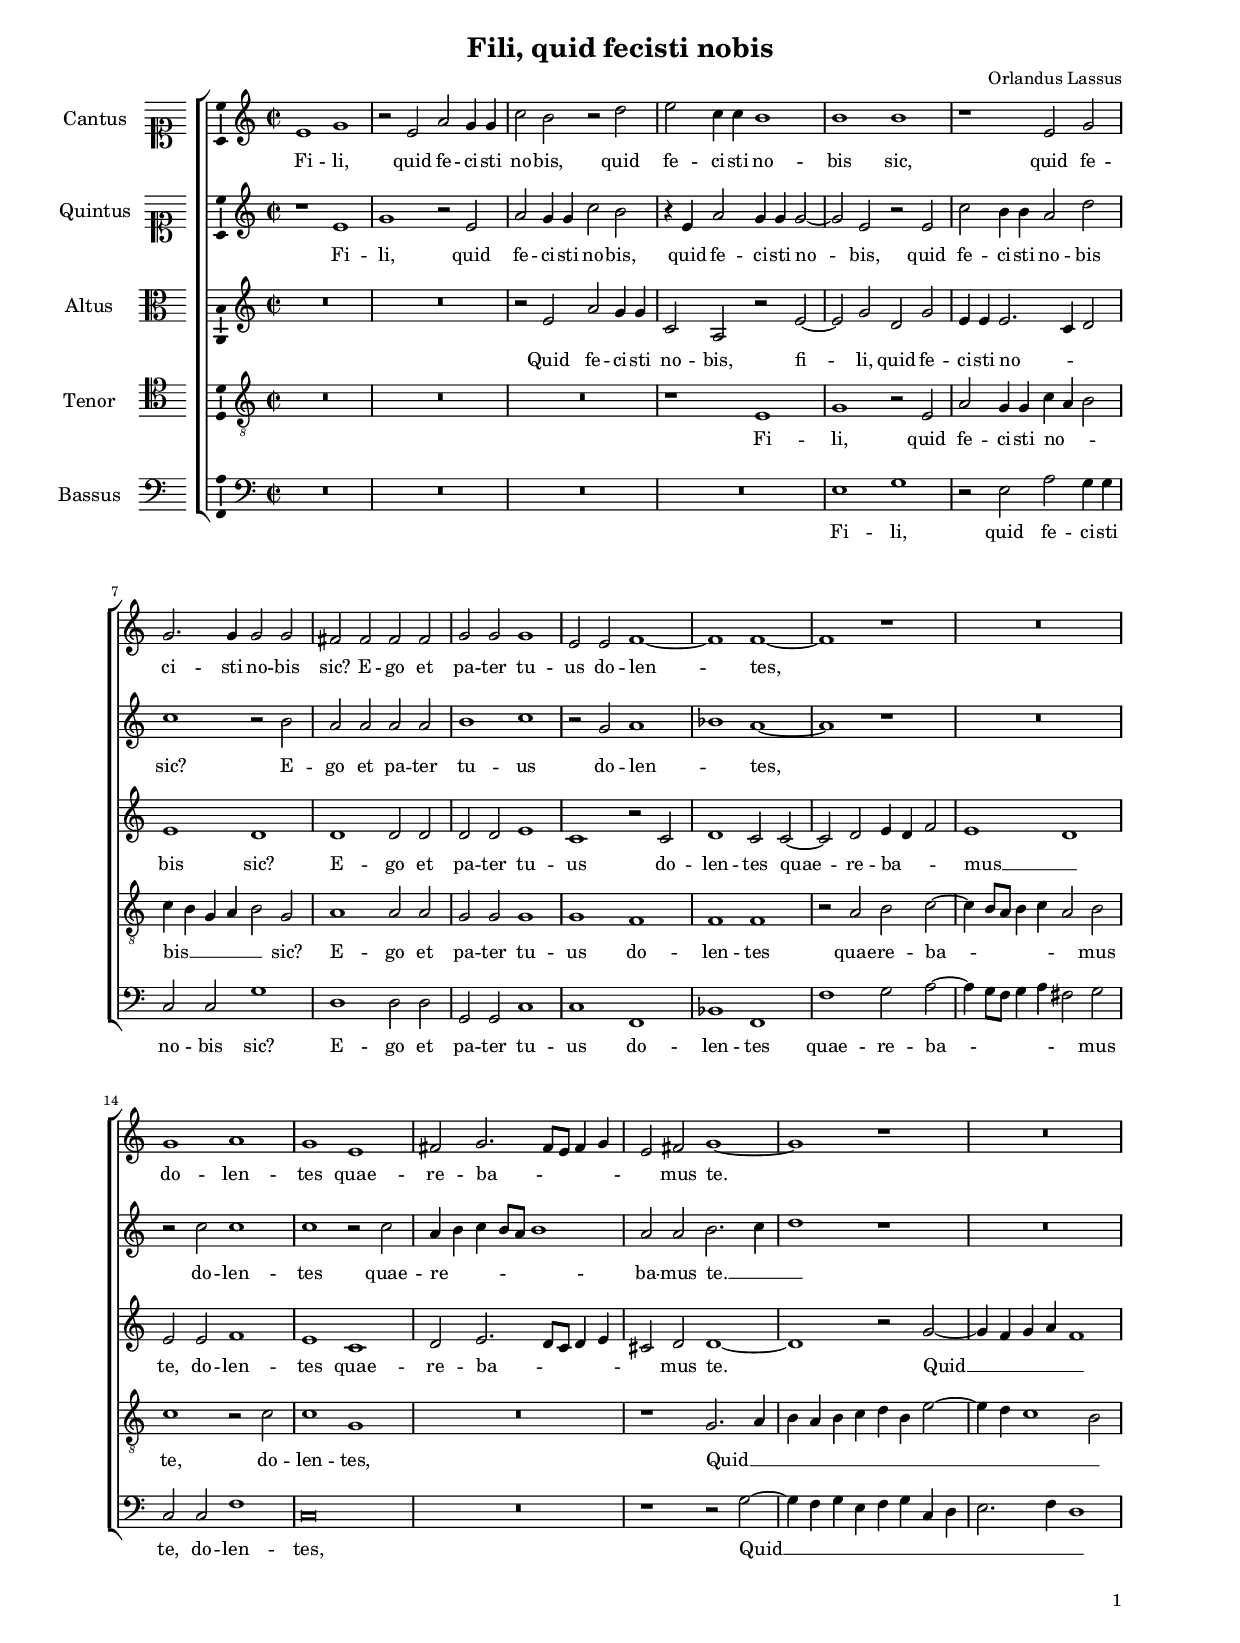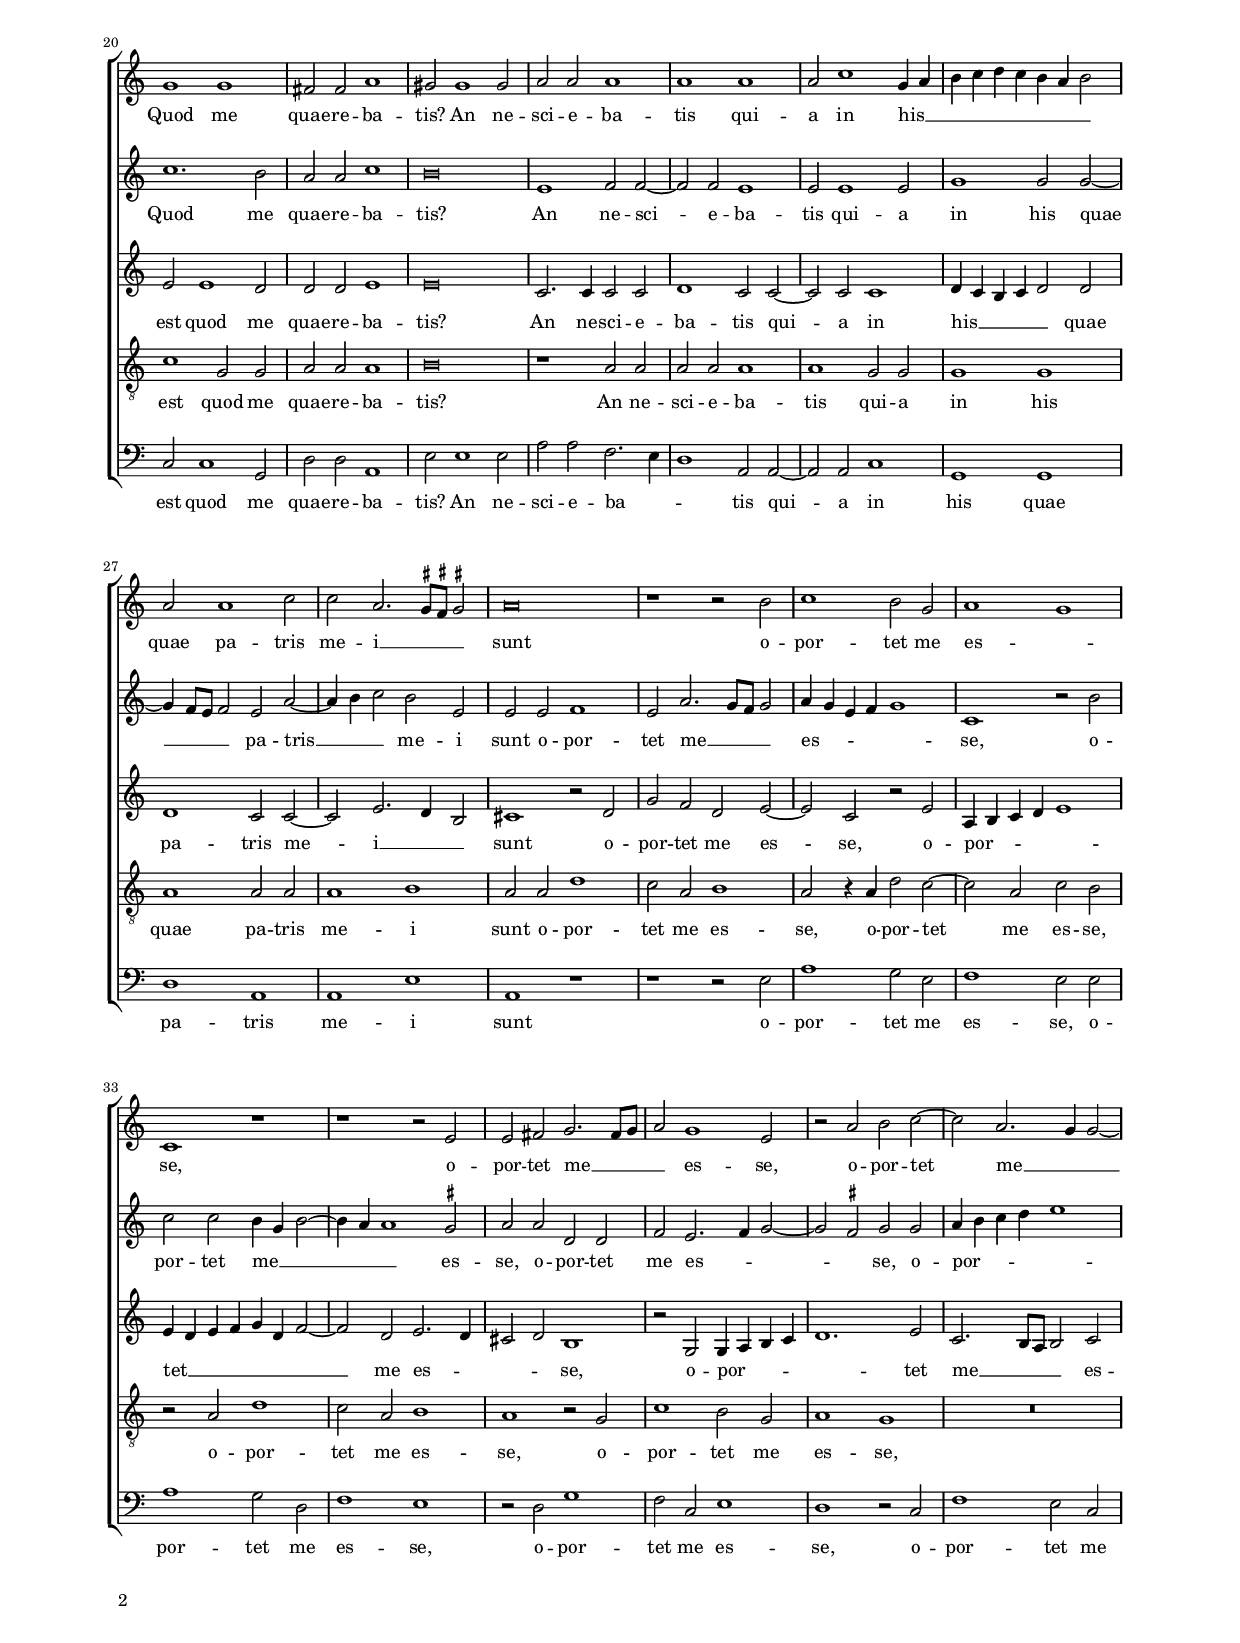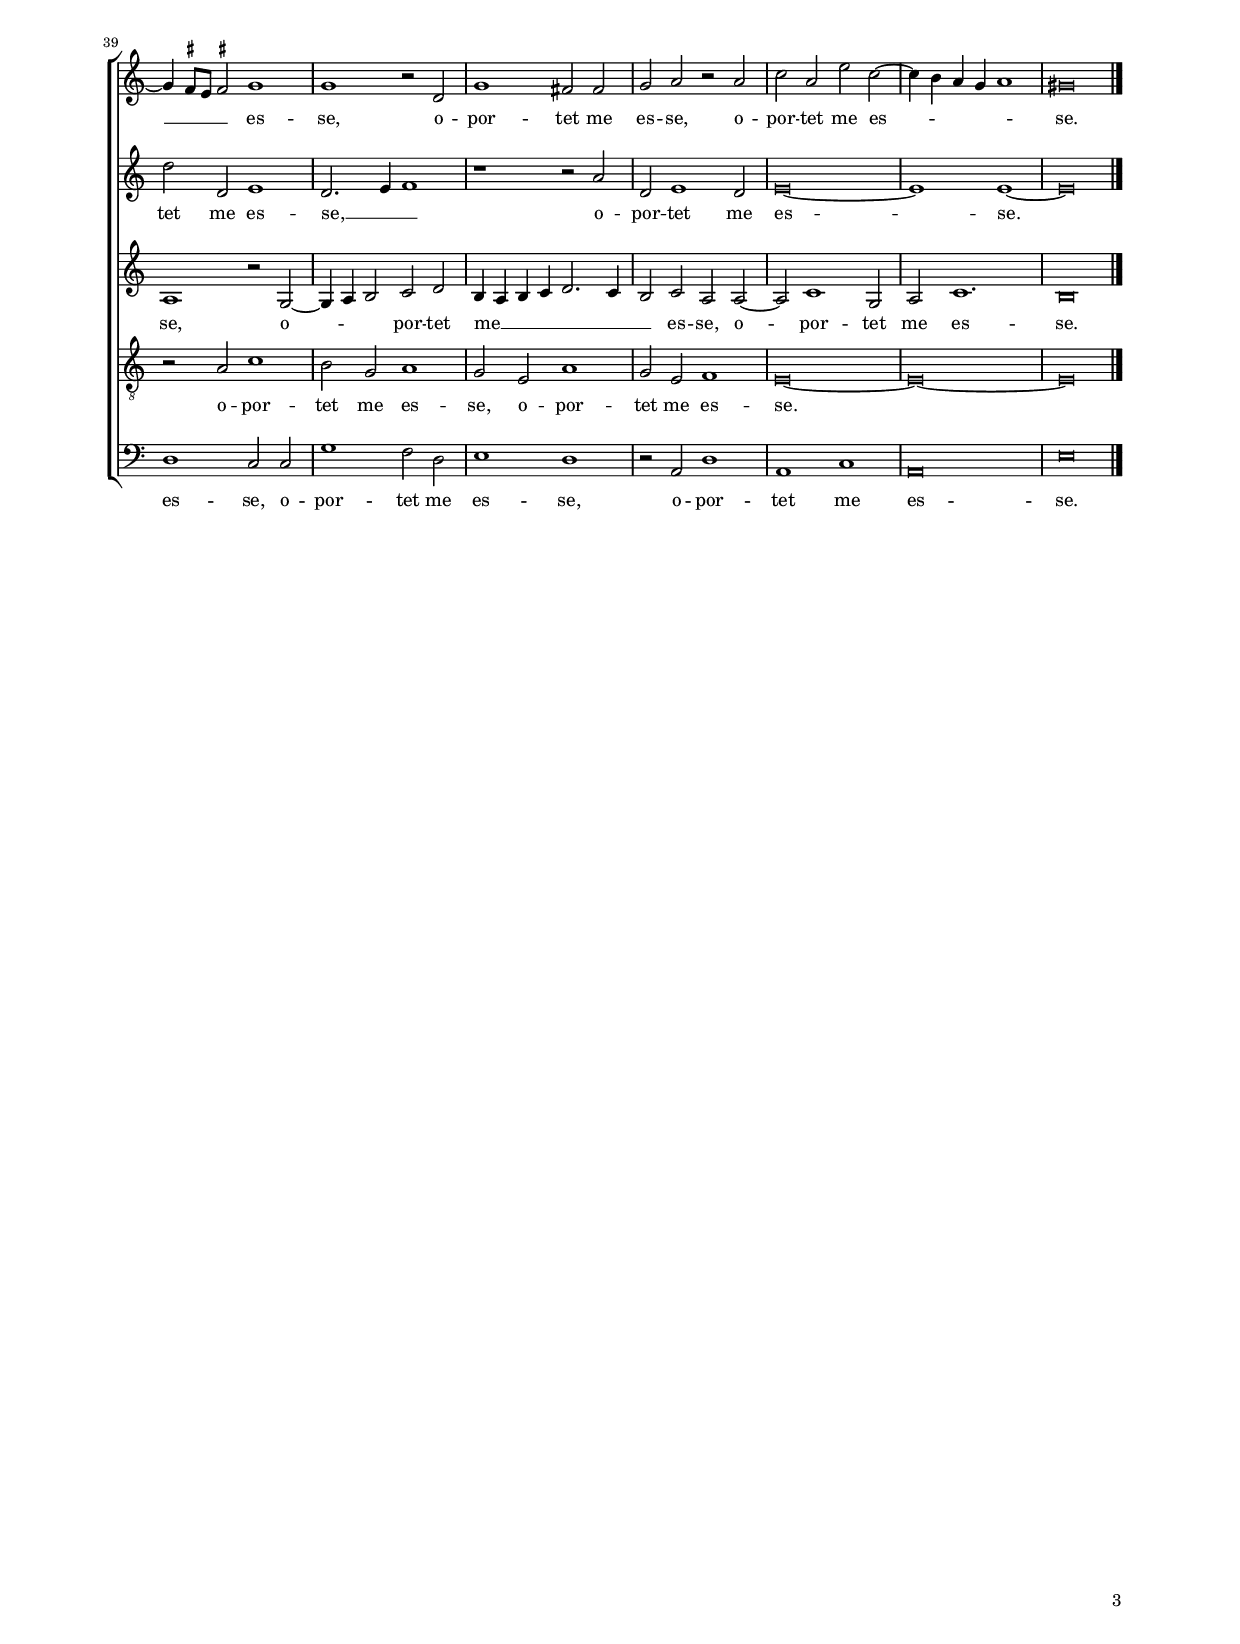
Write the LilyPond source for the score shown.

\header
{
  title="Fili, quid fecisti nobis"
  composer="Orlandus Lassus"
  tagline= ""
}

\version "2.22.0"
\include "deutsch.ly"
#(set-global-staff-size 15)
#(ly:set-option 'point-and-click #f)

	
global = {
	\key c \major
	\time 2/2 \set Score.measureLength = #(ly:make-moment 2/1)
    \set Score.tempoHideNote = ##t
    \tempo 2 = 90
	\skip 1*2*45 \bar "|."
	}

	ficta = { \once \set suggestAccidentals = ##t }
	
	forget = #(define-music-function (music) (ly:music?) #{
		\accidentalStyle forget
		$music
		\accidentalStyle default
		#})
    
    m = \melisma
    me = \melismaEnd


\paper
	{
	top-margin = 1.8 \cm
	bottom-margin = 1.2 \cm
	left-margin = 2 \cm
	right-margin = 2 \cm
	ragged-bottom = ##f
	ragged-last-bottom = ##t
	print-page-number = ##f
	system-system-spacing = #'((basic-distance . 17) (minimum-distance . 14) (padding . 7) (strechability . 150))
    oddFooterMarkup=\markup   \fill-line { "" \fromproperty #'page:page-number-string }
    evenFooterMarkup=\markup  \fill-line { \fromproperty #'page:page-number-string "" }
    last-bottom-spacing = #'((basic-distance . 12) (minimum-distance . 7) (padding . 4))
%	systems-per-page = 3
%	min-systems-per-page = 3
	}


incipitcantus = \markup { \score {
	{
	\set Staff.instrumentName = \markup { \fontsize #1 "Cantus" }
	\key c \major
	\clef soprano
	s4 \bar ""
	}
	\layout  {
	ragged-right = ##t
	indent = 1.6 \cm
	line-width = 2.4\cm
	\context { \Staff \remove Time_signature_engraver }
	\override Staff.Clef.Y-extent = #'(0 . 0)
	}} \hspace #1 }
	
       
incipitquintus = \markup { \score {
	{
	\set Staff.instrumentName = \markup { \fontsize #1 "Quintus" }
	\key c \major
	\clef soprano
	s4 \bar ""
	}
	\layout  {
	ragged-right = ##t
	indent = 1.6 \cm
	line-width = 2.4\cm
	\context { \Staff \remove Time_signature_engraver }
	\override Staff.Clef.Y-extent = #'(0 . 0)
	}} \hspace #1 }
      
      
incipitaltus = \markup { \score {
	{
	\set Staff.instrumentName = \markup { \fontsize #1 "Altus" }
	\key c \major
	\clef alto
	s4 \bar ""
	}
	\layout  {
	ragged-right = ##t
	indent = 1.6 \cm
	line-width = 2.4\cm
	\context { \Staff \remove Time_signature_engraver }
	\override Staff.Clef.Y-extent = #'(0 . 0)
	}} \hspace #1 }


incipittenor = \markup { \score {
	{
	\set Staff.instrumentName = \markup { \fontsize #1 "Tenor" }
	\key c \major
	\clef tenor
	s4 \bar ""
	}
	\layout  {
	ragged-right = ##t
	indent = 1.6 \cm
	line-width = 2.4\cm
	\context { \Staff \remove Time_signature_engraver }
	\override Staff.Clef.Y-extent = #'(0 . 0)
	}} \hspace #1 }
      
      
incipitbassus = \markup { \score {
	{
	\set Staff.instrumentName = \markup { \fontsize #1 "Bassus" }
	\key c \major
	\clef bass
	s4 \bar ""
	}
	\layout  {
	ragged-right = ##t
	indent = 1.6 \cm
	line-width = 2.4\cm
	\context { \Staff \remove Time_signature_engraver }
	\override Staff.Clef.Y-extent = #'(0 . 0)
	}} \hspace #1 }


cantus = \relative c'
	{
	e1 g
	r2 e a g4 g
	c2 h r d
	e2 c4 c h1
%5
	h1 h |
	r1 e,2 g 
	g2. g4 g2 g
	fis2 fis fis fis
	g2 g g1
%10
	e2 e f1~ |
	f1 f~
	f1 r
	R\breve
	g1 a
%15
	g1 e |
	fis2 g2. \m fis8 e fis4 g
	e2 \me fis g1~
	g1 r
	R\breve
%20
	g1 g |
	fis2 fis a1
	gis2 gis1 gis2
	a2 a a1
	a1 a
%25
	a2 c1 g4 \m a |
	h4 c d c h a h2 \me
	a2 a1 c2
	c2 a2. \m \ficta gis8 \ficta fis \ficta gis!2 \me
	a\breve
%30
	r1 r2 h |
	c1 h2 g
	a1 \m g \me
	c,1 r
	r1 r2 e
%35
	e2 fis g2. \m fis8 g |
	a2 \me g1 e2
	r2 a h c~
	c2 a2. \m g4 g2~
	g4 \ficta fis8 e \ficta fis!2 \me g1
%40
	g1 r2 d |
	g1 fis2 fis
	g2 a r a
	c2 a e' c~
	c4 \m h a g a1 \me
%45
	gis\breve
	}
	
	
quintus = \relative c'
	{
	r1 e
	g1 r2 e
	a2 g4 g c2 h
	r4 e, a2 g4 g g2~
%5
	g2 e r e |
	c'2 h4 h a2 d
	c1 r2 h
	a2 a a a
	h1 c
%10
	r2 g a1 \m | 
	b1 \me a~
	a1 r
	R\breve
	r2 c c1
%15
	c1 r2 c |
	a4 \m h c h8 a h1 \me
	a2 a h2. \m c4
	d1 \me r
	R\breve
%20
	c1. h2 |
	a2 a c1
	h\breve
	e,1 f2 f~
	f2 f e1
%25
	e2 e1 e2 |
	g1 g2 g~
	g4 \m f8 e f2 \me e a~
	a4 \m h c2 \me h e,
	e2 e f1
%30
	e2 a2. \m g8 f g2 \me |
	a4 \m g e f g1 \me
	c,1 r2 h'
	c2 c h4 \m g h2~
	h4 a a1 \me \ficta gis2
%35
	a2 a d, d |
	f2 e2. \m f4 g2~
	g2 \ficta fis \me g g
	a4 \m h c d e1 \me
	d2 d, e1
%40
	d2. \m e4 f1 \me |
	r1 r2 a
	d,2 e1 d2
	e\breve~
	e1 e~
%45
	e\breve
	}


altus = \relative c'
    {
	R\breve
	R\breve
	r2 e a g4 g
	c,2 a r e'~
%5
	e2 g d g |
	e4 e e2. \m c4 d2 \me
	e1 d
	d1 d2 d
	d2 d e1
%10
	c1 r2 c |
	d1 c2 c~
	c2 d e4 \m d f2 \me
	e1 \m d \me
	e2 e f1
%15
	e1 c |
	d2 e2. \m d8 c d4 e |
	cis2 \me d d1~
	d1 r2 g~
	g4 \m f g a f1 \me
%20
	e2 e1 d2 |
	d2 d e1
	e\breve
	c2. c4 c2 c
	d1 c2 c~
%25
	c2 c c1 |
	d4 \m c h c d2 \me d
	d1 c2 c~
	c2 e2. \m d4 h2 \me
	cis1 r2 d
%30
	g2 f d e~ |
	e2 c r e
	a,4 \m h c d e1 \me
	e4 \m d e f g d f2~
	f2 \me d e2. \m d4
%35
	cis2 d \me h1 |
	r2 g g4 \m a h c
	d1. \me e2
	c2. \m h8 a h2 \me c
	a1 r2 g~
%40
	g4 \m a h2 \me c d |
	h4 \m a h c d2. c4
	h2 \me c a a~
	a2 c1 g2
	a2 c1.
%45
	h\breve |
	}
	


tenor = \relative c'
	{
	R\breve
	R\breve
	R\breve
	r1 e,
%5
	g1 r2 e |
	a2 g4 g c \m a h2 \me
	c4 \m h g a h2 \me g
	a1 a2 a
	g2 g g1
%10
	g1 f |
	f1 f
	r2 a h c~
	c4 \m h8 a h4 c a2 \me h
	c1 r2 c
%15
	c1 g |
	R\breve
	r1 g2. \m a4
	h4 a h c d h e2~
	e4 d c1 h2 \me
%20
	c1 g2 g |
	a2 a a1
	h\breve
	r1 a2 a
	a2 a a1
%25
	a1 g2 g |
	g1 g
	a1 a2 a
	a1 h
	a2 a d1
%30
	c2 a h1 |
	a2 r4 a d2 c~
	c2 a c h
	r2 a d1
	c2 a h1
%35
	a1 r2 g |
	c1 h2 g
	a1 g
	R\breve
	r2 a c1
%40
	h2 g a1 |
	g2 e a1
	g2 e f1
	e\breve~
	e\breve~
%45
	e\breve
	}


bassus = \relative c
	{
	R\breve
	R\breve
	R\breve
	R\breve
%5
	e1 g |
	r2 e a g4 g
	c,2 c g'1
	d1 d2 d 
	g,2 g c1
%10
	c1 f, |
	b1 f
	f'1 g2 a~
	a4 \m g8 f g4 a fis2 \me g
	c,2 c f1
%15
	c\breve |
	R\breve
	r1 r2 g'~
	g4 \m f g e f g c, d
	e2. f4 d1 \me
%20
	c2 c1 g2 |
	d'2 d a1
	e'2 e1 e2
	a2 a f2. \m e4
	d1 \me a2 a~
%25
	a2 a c1 |
	g1 g
	d'1 a
	a1 e'
	a,1 r
%30
	r1 r2 e' |
	a1 g2 e
	f1 e2 e
	a1 g2 d
	f1 e
%35
	r2 d g1 |
	f2 c e1
	d1 r2 c
	f1 e2 c
	d1 c2 c
%40
	g'1 f2 d |
	e1 d
	r2 a d1
	a1 c
	a\breve
%45
	e'\breve |
	}
	
lyricscantus = \lyricmode {
	Fi -- li, quid fe -- ci -- sti no -- bis,
	quid fe -- ci -- sti no -- bis sic,
	quid fe -- ci -- sti no -- bis sic?
	E -- go et pa -- ter tu -- us do -- len -- tes,
	do -- len -- tes quae -- re -- ba -- mus te.
	Quod me quae -- re -- ba -- tis?
	An ne -- sci -- e -- ba -- tis qui -- a in his __
	quae pa -- tris me -- i __ sunt
	o -- por -- tet me es -- se,
	o -- por -- tet me __ es -- se,
	o -- por -- tet me __ es -- se,
	o -- por -- tet me es -- se,
	o -- por -- tet me es -- se.
	}

	
lyricsquintus = \lyricmode {
	Fi -- li, quid fe -- ci -- sti no -- bis,
	quid fe -- ci -- sti no -- bis,
	quid fe -- ci -- sti no -- bis sic?
	E -- go et pa -- ter tu -- us do -- len -- tes,
	do -- len -- tes quae -- re -- ba -- mus te. __
	Quod me quae -- re -- ba -- tis?
	An ne -- sci -- e -- ba -- tis qui -- a in his
	quae __ pa -- tris __ me -- i sunt
	o -- por -- tet me __ es -- se,
	o -- por -- tet me __ es -- se,
	o -- por -- tet me es -- se,
	o -- por -- tet me es -- se, __
	o -- por -- tet me es -- se.
	}
	
	
lyricsaltus = \lyricmode {
	Quid fe -- ci -- sti no -- bis,
	fi -- li, quid fe -- ci -- sti no -- bis sic?
	E -- go et pa -- ter tu -- us
	do -- len -- tes quae -- re -- ba -- mus __ te,
	do -- len -- tes quae -- re -- ba -- mus te.
	Quid __ est quod me quae -- re -- ba -- tis?
	An ne -- sci -- e -- ba -- tis qui -- a in his __
	quae pa -- tris me -- i __ sunt
	o -- por -- tet me es -- se,
	o -- por -- tet __ me es -- se,
	o -- por -- tet me __ es -- se,
	o -- por -- tet me __ es -- se,
	o -- por -- tet me es -- se.
	}
	

lyricstenor = \lyricmode {
	Fi -- li, quid fe -- ci -- sti no -- bis __ sic?
	E -- go et pa -- ter tu -- us
	do -- len -- tes quae -- re -- ba -- mus te,
	do -- len -- tes,
	Quid __ est quod me quae -- re -- ba -- tis?
	An ne -- sci -- e -- ba -- tis qui -- a in his
	quae pa -- tris me -- i sunt
	o -- por -- tet me es -- se,
	o -- por -- tet me es -- se,
	o -- por -- tet me es -- se,
	o -- por -- tet me es -- se,
	o -- por -- tet me es -- se,
	o -- por -- tet me es -- se.
	}

	
lyricsbassus = \lyricmode {
	Fi -- li, quid fe -- ci -- sti no -- bis sic?
	E -- go et pa -- ter tu -- us
	do -- len -- tes quae -- re -- ba -- mus te,
	do -- len -- tes,
	Quid __ est quod me quae -- re -- ba -- tis?
	An ne -- sci -- e -- ba -- tis qui -- a in his
	quae pa -- tris me -- i sunt
	o -- por -- tet me es -- se,
	o -- por -- tet me es -- se,
	o -- por -- tet me es -- se,
	o -- por -- tet me es -- se,
	o -- por -- tet me es -- se,
	o -- por -- tet me es -- se.
	}
	

\score
{  
	\new ChoirStaff \with { \override StaffGrouper.staff-staff-spacing.basic-distance = #12 }
	<<
	
	\new Staff << \global
	\new Voice="v1" {
		\set Staff.instrumentName=\incipitcantus
		\set Staff.midiInstrument = "reed organ"
		\clef "treble"
		\cantus }
	\new Lyrics \lyricsto "v1" {\lyricscantus }
	>>
	
	
	\new Staff << \global
	\new Voice="v5" {
		\set Staff.instrumentName=\incipitquintus
		\set Staff.midiInstrument = "reed organ"
		\clef "treble"
		\quintus}
	\new Lyrics \lyricsto "v5" {\lyricsquintus }
	>>
	
		
	\new Staff << \global
	\new Voice="v2" {
		\set Staff.instrumentName=\incipitaltus
		\set Staff.midiInstrument = "reed organ"
		\clef "treble" 
		\altus}
	\new Lyrics \lyricsto "v2" {\lyricsaltus }
	>>

	
	\new Staff << \global
	\new Voice="v3" {
		\set Staff.instrumentName=\incipittenor
		\set Staff.midiInstrument = "reed organ"
		\clef "G_8"
		\tenor }
	\new Lyrics \lyricsto "v3" {\lyricstenor }
	>>

	
	\new Staff << \global
	\new Voice="v4" {
		\set Staff.instrumentName=\incipitbassus
		\set Staff.midiInstrument = "reed organ"
		\clef "bass" 
		\bassus }
	\new Lyrics \lyricsto "v4" {\lyricsbassus}
	>>
	
	>>
		
	\layout
	{
	ndent = 2.5\cm
	\context { \Lyrics \override VerticalAxisGroup.nonstaff-relatedstaff-spacing.padding = #1.4 }
%	\context { \Lyrics \override LyricText.font-size = #1 }
	\context { \Staff \override TimeSignature.break-visibility = #end-of-line-invisible }
	\context { \Staff \consists "Ambitus_engraver" }
	\context { \Score \override BarNumber.padding = #2 }
	\context { \Voice \override NoteHead.style = #'baroque }
	}
	
\midi
	{
	}
	
}


% EOF
